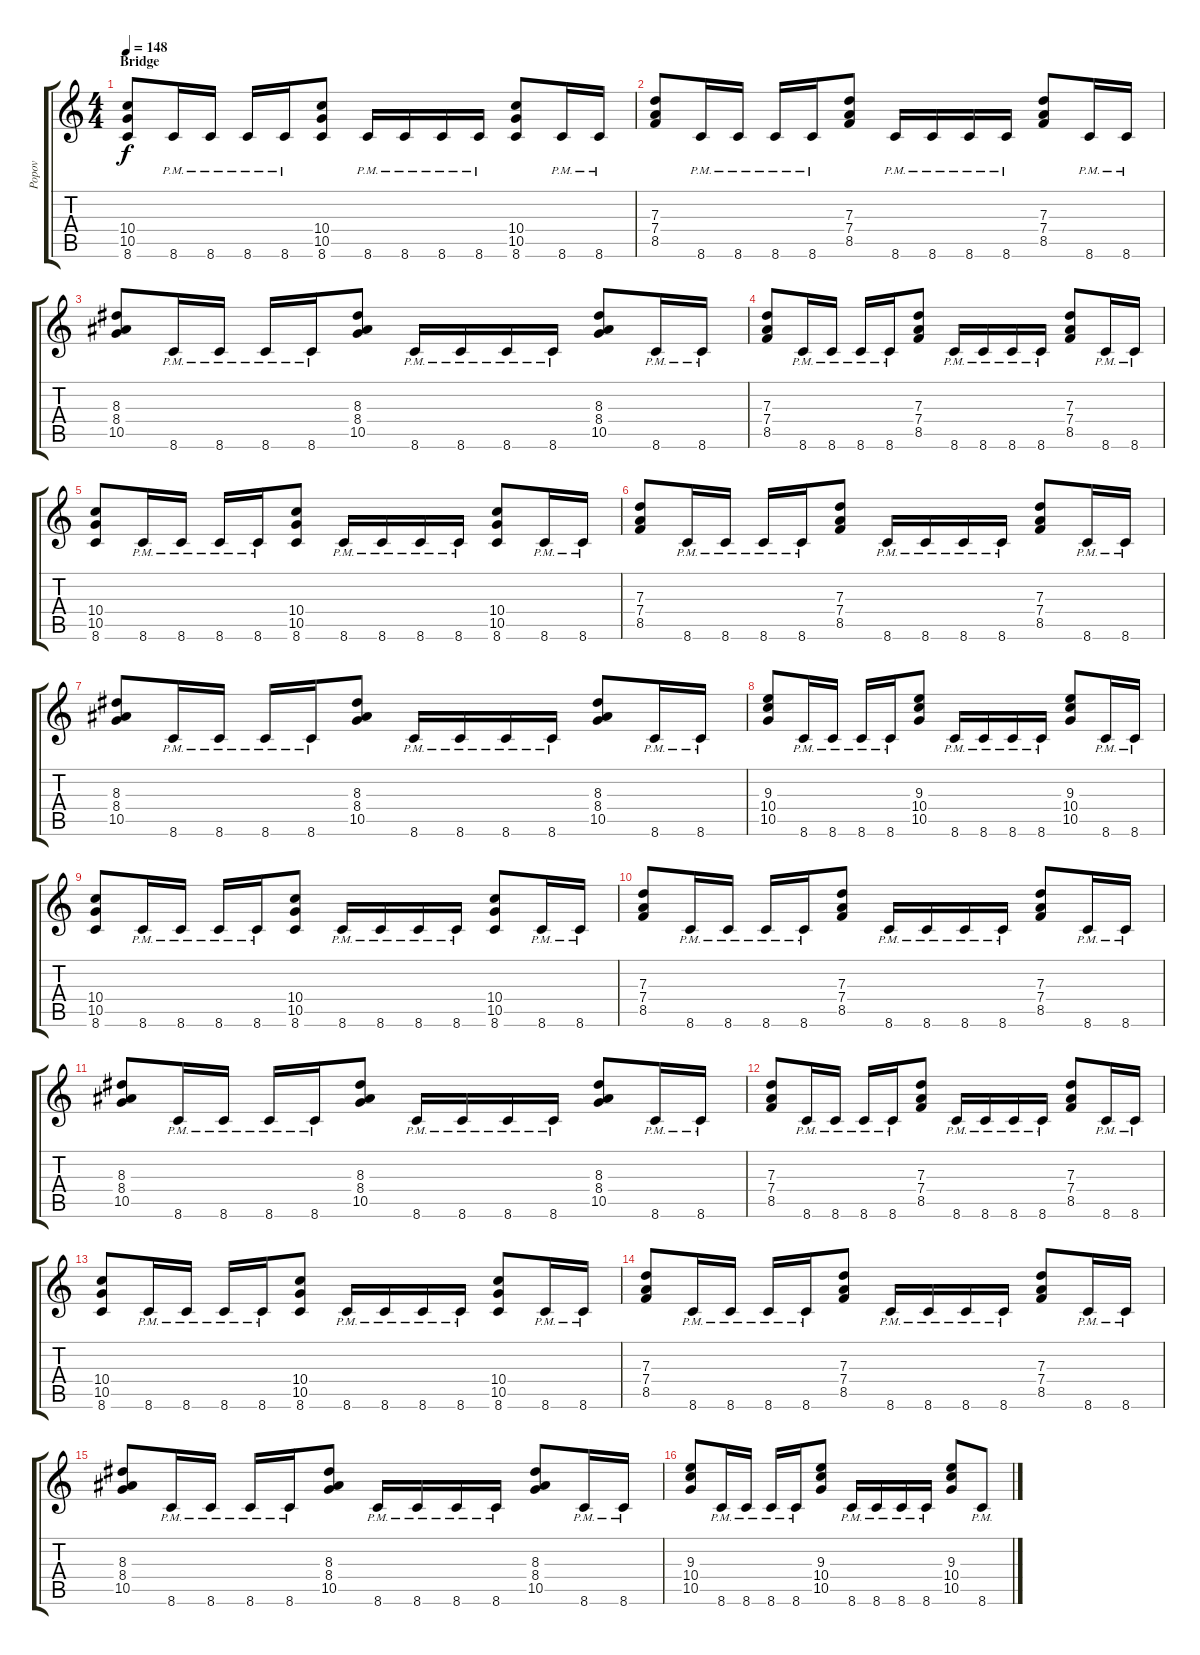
\track ("Popov" "Popov") {instrument distortionguitar}
\staff {score tabs}
\tuning (E4 B3 G3 D3 A2 E2) {hide}
\ts (4 4)
\section ("" "Bridge")
\tempo 148
\clef g2
\ks c
(10.4 10.5 8.6).8{dy f instrument distortionguitar} 8.6{pm}.16 8.6{pm}.16 8.6{pm}.16 8.6{pm}.16 (10.4 10.5 8.6).8 8.6{pm}.16 8.6{pm}.16 8.6{pm}.16 8.6{pm}.16 (10.4 10.5 8.6).8 8.6{pm}.16 8.6{pm}.16 |
(7.3 7.4 8.5).8 8.6{pm}.16 8.6{pm}.16 8.6{pm}.16 8.6{pm}.16 (7.3 7.4 8.5).8 8.6{pm}.16 8.6{pm}.16 8.6{pm}.16 8.6{pm}.16 (7.3 7.4 8.5).8 8.6{pm}.16 8.6{pm}.16 |
(8.3 8.4 10.5).8 8.6{pm}.16 8.6{pm}.16 8.6{pm}.16 8.6{pm}.16 (8.3 8.4 10.5).8 8.6{pm}.16 8.6{pm}.16 8.6{pm}.16 8.6{pm}.16 (8.3 8.4 10.5).8 8.6{pm}.16 8.6{pm}.16 |
(7.3 7.4 8.5).8 8.6{pm}.16 8.6{pm}.16 8.6{pm}.16 8.6{pm}.16 (7.3 7.4 8.5).8 8.6{pm}.16 8.6{pm}.16 8.6{pm}.16 8.6{pm}.16 (7.3 7.4 8.5).8 8.6{pm}.16 8.6{pm}.16 |
(10.4 10.5 8.6).8 8.6{pm}.16 8.6{pm}.16 8.6{pm}.16 8.6{pm}.16 (10.4 10.5 8.6).8 8.6{pm}.16 8.6{pm}.16 8.6{pm}.16 8.6{pm}.16 (10.4 10.5 8.6).8 8.6{pm}.16 8.6{pm}.16 |
(7.3 7.4 8.5).8 8.6{pm}.16 8.6{pm}.16 8.6{pm}.16 8.6{pm}.16 (7.3 7.4 8.5).8 8.6{pm}.16 8.6{pm}.16 8.6{pm}.16 8.6{pm}.16 (7.3 7.4 8.5).8 8.6{pm}.16 8.6{pm}.16 |
(8.3 8.4 10.5).8 8.6{pm}.16 8.6{pm}.16 8.6{pm}.16 8.6{pm}.16 (8.3 8.4 10.5).8 8.6{pm}.16 8.6{pm}.16 8.6{pm}.16 8.6{pm}.16 (8.3 8.4 10.5).8 8.6{pm}.16 8.6{pm}.16 |
(9.3 10.4 10.5).8 8.6{pm}.16 8.6{pm}.16 8.6{pm}.16 8.6{pm}.16 (9.3 10.4 10.5).8 8.6{pm}.16 8.6{pm}.16 8.6{pm}.16 8.6{pm}.16 (9.3 10.4 10.5).8 8.6{pm}.16 8.6{pm}.16 |
(10.4 10.5 8.6).8 8.6{pm}.16 8.6{pm}.16 8.6{pm}.16 8.6{pm}.16 (10.4 10.5 8.6).8 8.6{pm}.16 8.6{pm}.16 8.6{pm}.16 8.6{pm}.16 (10.4 10.5 8.6).8 8.6{pm}.16 8.6{pm}.16 |
(7.3 7.4 8.5).8 8.6{pm}.16 8.6{pm}.16 8.6{pm}.16 8.6{pm}.16 (7.3 7.4 8.5).8 8.6{pm}.16 8.6{pm}.16 8.6{pm}.16 8.6{pm}.16 (7.3 7.4 8.5).8 8.6{pm}.16 8.6{pm}.16 |
(8.3 8.4 10.5).8 8.6{pm}.16 8.6{pm}.16 8.6{pm}.16 8.6{pm}.16 (8.3 8.4 10.5).8 8.6{pm}.16 8.6{pm}.16 8.6{pm}.16 8.6{pm}.16 (8.3 8.4 10.5).8 8.6{pm}.16 8.6{pm}.16 |
(7.3 7.4 8.5).8 8.6{pm}.16 8.6{pm}.16 8.6{pm}.16 8.6{pm}.16 (7.3 7.4 8.5).8 8.6{pm}.16 8.6{pm}.16 8.6{pm}.16 8.6{pm}.16 (7.3 7.4 8.5).8 8.6{pm}.16 8.6{pm}.16 |
(10.4 10.5 8.6).8 8.6{pm}.16 8.6{pm}.16 8.6{pm}.16 8.6{pm}.16 (10.4 10.5 8.6).8 8.6{pm}.16 8.6{pm}.16 8.6{pm}.16 8.6{pm}.16 (10.4 10.5 8.6).8 8.6{pm}.16 8.6{pm}.16 |
(7.3 7.4 8.5).8 8.6{pm}.16 8.6{pm}.16 8.6{pm}.16 8.6{pm}.16 (7.3 7.4 8.5).8 8.6{pm}.16 8.6{pm}.16 8.6{pm}.16 8.6{pm}.16 (7.3 7.4 8.5).8 8.6{pm}.16 8.6{pm}.16 |
(8.3 8.4 10.5).8 8.6{pm}.16 8.6{pm}.16 8.6{pm}.16 8.6{pm}.16 (8.3 8.4 10.5).8 8.6{pm}.16 8.6{pm}.16 8.6{pm}.16 8.6{pm}.16 (8.3 8.4 10.5).8 8.6{pm}.16 8.6{pm}.16 |
(9.3 10.4 10.5).8 8.6{pm}.16 8.6{pm}.16 8.6{pm}.16 8.6{pm}.16 (9.3 10.4 10.5).8 8.6{pm}.16 8.6{pm}.16 8.6{pm}.16 8.6{pm}.16 (9.3 10.4 10.5).8 8.6{pm}.8
